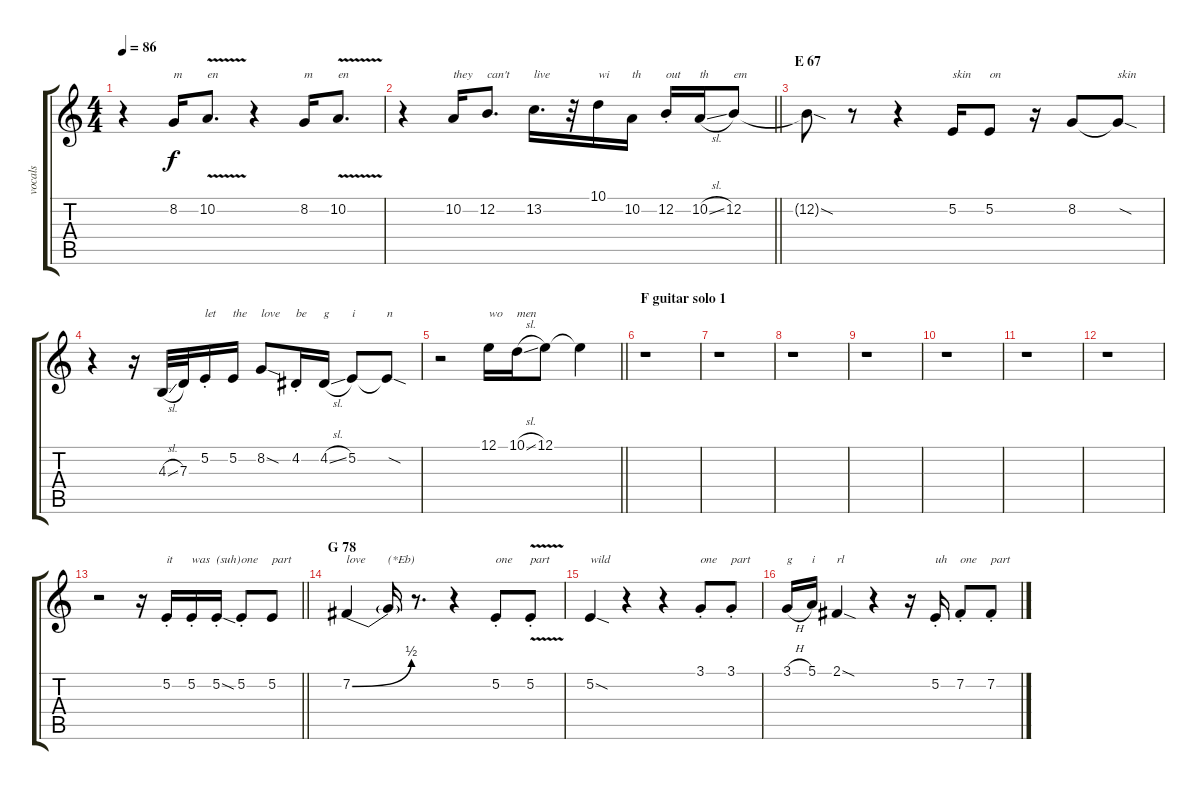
\track ("vocals" "vocals") {instrument lead2sawtooth}
\staff {score tabs}
\tuning (E4 B3 G3 D3 A2 E2) {hide}
\ts (4 4)
\tempo 86
\clef g2
\ks c
r.4{dy f} 8.2.16{txt "m"} 10.2{v}.8{d txt "en"} r.4 8.2.16{txt "m"} 10.2{v}.8{d txt "en"} |
\barLineRight lightlight
r.4 10.2.16{txt "they"} 12.2.8{d txt "can't"} 13.2.16{d txt "live"} r.32 10.1.16{txt "wi"} 10.2.16{txt "th"} 12.2{st}.16{txt "out"} 10.2{sl}.16{txt "th"} 12.2.8{txt "em"} |
\section ("" "E 67")
12.2{sod t}.8 r.8 r.4 5.2.16{txt "skin"} 5.2.8{txt "on"} r.16 8.2.8 8.2{sod t}.8{txt "skin"} |
r.4 r.16 4.3{sl}.32 7.3.32 5.2{st}.16{txt "let"} 5.2.16{txt "the"} 8.2{sod}.8{txt "love"} 4.2{st}.16{txt "be"} 4.2{sl}.16{txt "g"} 5.2.8{txt "i"} 5.2{sod t}.8{txt "n"} |
\barLineRight lightlight
r.2 12.1.16{txt "wo"} 10.1{sl}.16{txt "men"} 12.1.8 12.1{t}.4 |
\section ("" "F guitar solo 1")
r.1 |
r.1 |
r.1 |
r.1 |
r.1 |
r.1 |
r.1 |
\barLineRight lightlight
r.2 r.16 5.2{st}.16{txt "it"} 5.2{st}.16{txt "was"} 5.2{sod st}.16{txt "(suh)"} 5.2{st}.8{txt "one"} 5.2.8{txt "part"} |
\section ("" "G 78")
7.2{be (bend 0 0 60 2)}.4{txt "love"} 7.2{t}.16{txt "(*Eb)"} r.8{d} r.4 5.2{st}.8{txt "one"} 5.2{v st}.8{txt "part"} |
5.2{sod}.4{txt "wild"} r.4 r.4 3.1{st}.8{txt "one"} 3.1{st}.8{txt "part"} |
3.1{h}.16{txt "g"} 5.1.16{txt "i"} 2.1{sod}.4{txt "rl"} r.4 r.16 5.2{st}.16{txt "uh"} 7.2{st}.8{txt "one"} 7.2{st}.8{txt "part"}
